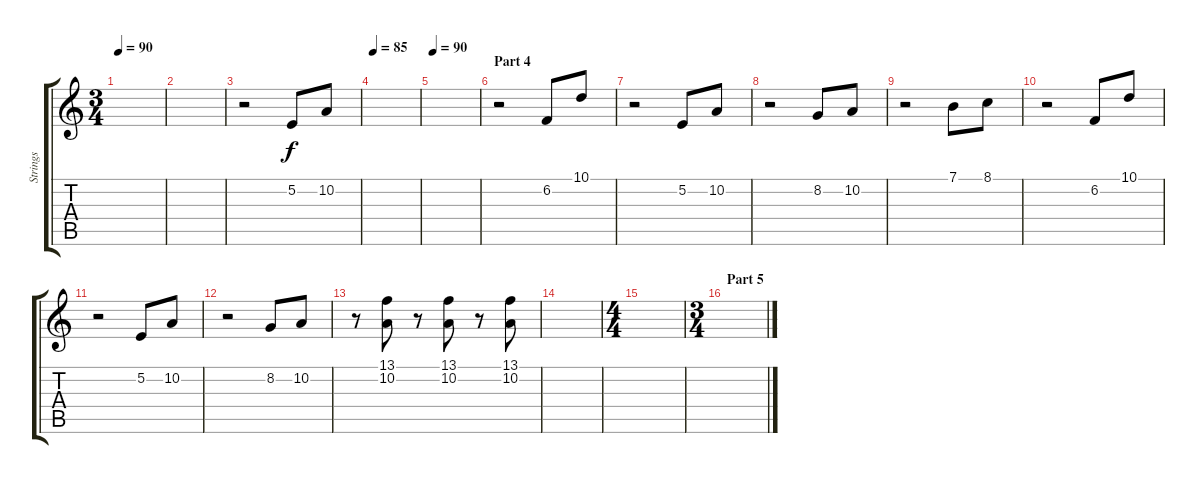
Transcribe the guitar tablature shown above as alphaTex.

\track ("Strings" "Strings") {instrument pizzicatostrings}
\staff {score tabs}
\tuning (E4 B3 G3 D3 A2 E2) {hide}
\ts (3 4)
\tempo 90
\clef g2
\ks c
|
|
r.2 5.2.8 10.2.8 |
\tempo 85
|
\tempo 90
|
\section ("" "Part 4")
r.2 6.2.8 10.1.8 |
r.2 5.2.8 10.2.8 |
r.2 8.2.8 10.2.8 |
r.2 7.1.8 8.1.8 |
r.2 6.2.8 10.1.8 |
r.2 5.2.8 10.2.8 |
r.2 8.2.8 10.2.8 |
r.8 (13.1 10.2).8 r.8 (13.1 10.2).8 r.8 (13.1 10.2).8 |
|
\ts (4 4)
|
\ts (3 4)
\section ("" "Part 5")
